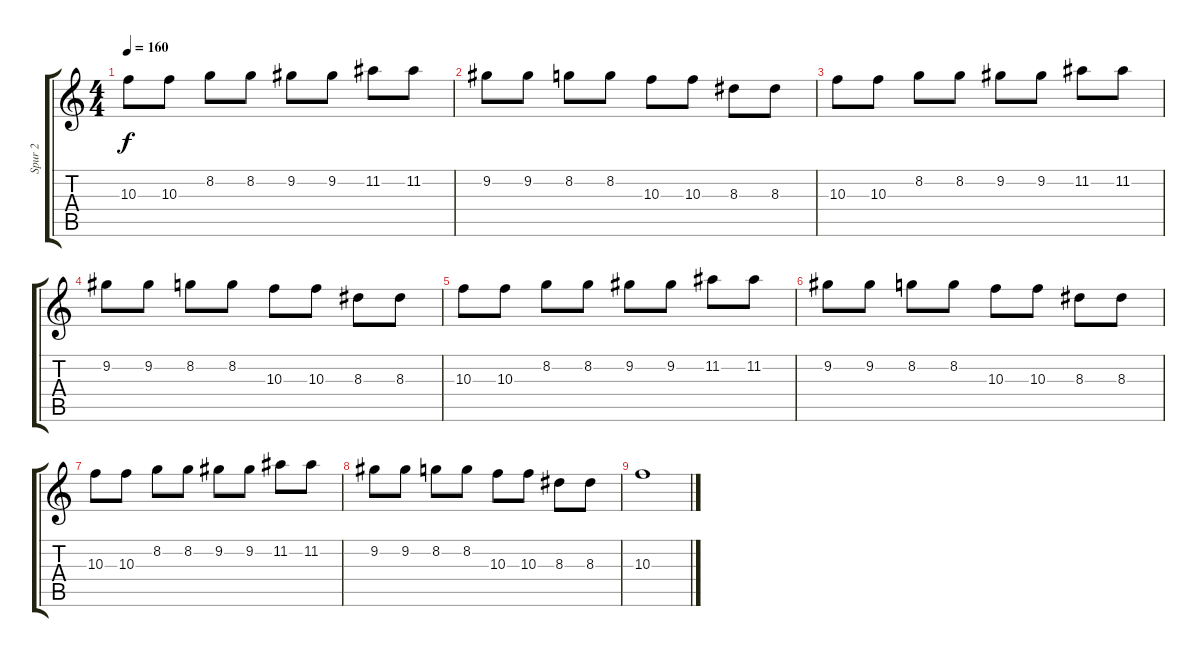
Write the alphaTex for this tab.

\track ("Spur 2" "Spur 2") {instrument distortionguitar}
\staff {score tabs}
\tuning (E4 B3 G3 D3 A2 E2) {hide}
\ts (4 4)
\tempo 160
\clef g2
\ks c
10.3.8{dy f} 10.3.8 8.2.8 8.2.8 9.2.8 9.2.8 11.2.8 11.2.8 |
9.2.8 9.2.8 8.2.8 8.2.8 10.3.8 10.3.8 8.3.8 8.3.8 |
10.3.8 10.3.8 8.2.8 8.2.8 9.2.8 9.2.8 11.2.8 11.2.8 |
9.2.8 9.2.8 8.2.8 8.2.8 10.3.8 10.3.8 8.3.8 8.3.8 |
10.3.8 10.3.8 8.2.8 8.2.8 9.2.8 9.2.8 11.2.8 11.2.8 |
9.2.8 9.2.8 8.2.8 8.2.8 10.3.8 10.3.8 8.3.8 8.3.8 |
10.3.8 10.3.8 8.2.8 8.2.8 9.2.8 9.2.8 11.2.8 11.2.8 |
9.2.8 9.2.8 8.2.8 8.2.8 10.3.8 10.3.8 8.3.8 8.3.8 |
10.3.1
